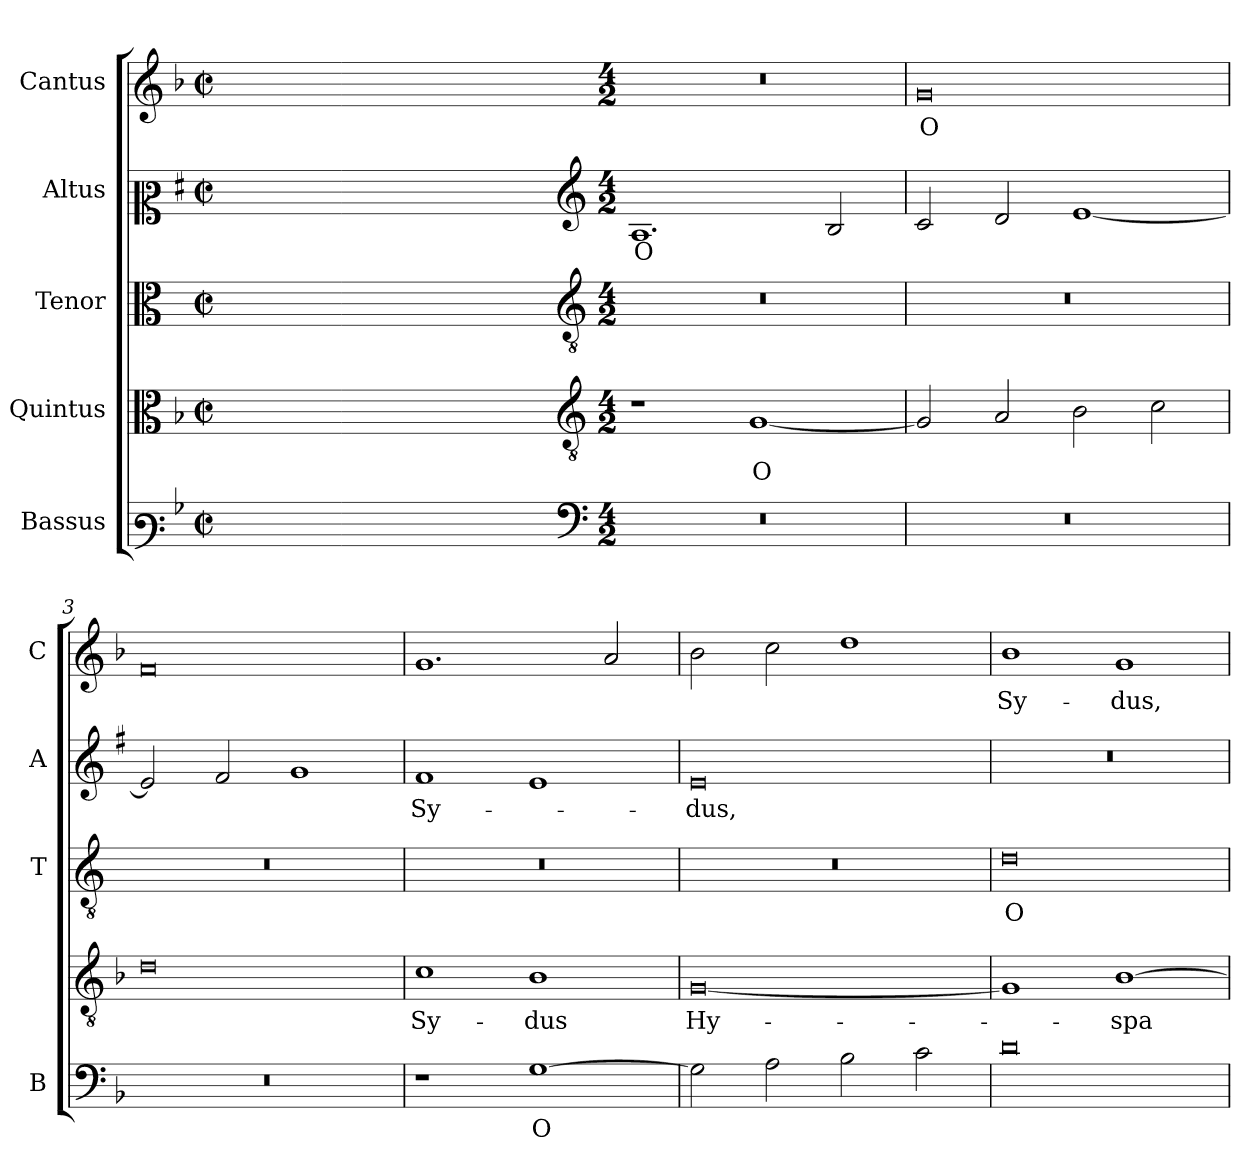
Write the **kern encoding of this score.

**kern	**text	**kern	**text	**kern	**text	**kern	**text	**kern	**text
*part5	*part5	*part4	*part4	*part3	*part3	*part2	*part2	*part1	*part1
*staff5	*staff5	*staff4	*staff4	*staff3	*staff3	*staff2	*staff2	*staff1	*staff1
*I"Bassus	*	*I"Quintus	*	*I"Tenor	*	*I"Altus	*	*I"Cantus	*
*I'B	*	*	*	*I'T	*	*I'A	*	*I'C	*
*clefF3	*	*clefC3	*	*clefC3	*	*clefC2	*	*clefG2	*
*	*	*	*	*ITrd4c7	*	*ITrd1c2	*	*	*
*k[b-]	*	*k[b-]	*	*k[b-]	*	*k[b-]	*	*k[b-]	*
*F:	*	*F:	*	*F:	*	*F:	*	*F:	*
*M2/2	*	*M2/2	*	*M2/2	*	*M2/2	*	*M2/2	*
*met(c|)	*	*met(c|)	*	*met(c|)	*	*met(c|)	*	*met(c|)	*
=	=	=	=	=	=	=	=	=	=
1ryy	.	1ryy	.	1ryy	.	1ryy	.	1ryy	.
=1X-	=1X-	=1X-	=1X-	=1X-	=1X-	=1X-	=1X-	=1X-	=1X-
4ryy	.	4ryy	.	4ryy	.	4ryy	.	4ryy	.
4ryy	.	4ryy	.	4ryy	.	4ryy	.	4ryy	.
4ryy	.	4ryy	.	4ryy	.	4ryy	.	4ryy	.
4ryy	.	4ryy	.	4ryy	.	4ryy	.	4ryy	.
=1-	=1-	=1-	=1-	=1-	=1-	=1-	=1-	=1-	=1-
*clefF4	*	*clefGv2	*	*clefGv2	*	*clefG2	*	*	*
*M4/2	*	*M4/2	*	*M4/2	*	*M4/2	*	*M4/2	*
!	!	!	!	!	!	!	!LO:LY:b	!	!
0r	.	1r	.	0r	.	1.G	O	0r	.
!	!	!	!LO:LY:b	!	!	!	!	!	!
.	.	[1G	O	.	.	.	.	.	.
.	.	.	.	.	.	2A/	.	.	.
=2	=2	=2	=2	=2	=2	=2	=2	=2	=2
!	!	!	!	!	!	!	!	!	!LO:LY:b
0r	.	2G/]	.	0r	.	2B-/	.	0g	O
.	.	2A/	.	.	.	2c/	.	.	.
.	.	2B-\	.	.	.	[1d	.	.	.
.	.	2c\	.	.	.	.	.	.	.
=3	=3	=3	=3	=3	=3	=3	=3	=3	=3
0r	.	0d	.	0r	.	2d/]	.	0f	.
.	.	.	.	.	.	2e/	.	.	.
.	.	.	.	.	.	1f	.	.	.
=4	=4	=4	=4	=4	=4	=4	=4	=4	=4
!	!	!	!LO:LY:b	!	!	!	!LO:LY:b	!	!
1r	.	1c	Sy-	0r	.	1e	Sy-	1.g	.
!	!LO:LY:b	!	!LO:LY:b	!	!	!	!	!	!
[1G	O	1B-	-dus	.	.	1d	.	.	.
.	.	.	.	.	.	.	.	2a/	.
=5	=5	=5	=5	=5	=5	=5	=5	=5	=5
!	!	!	!LO:LY:b	!	!	!	!LO:LY:b	!	!
2G\]	.	[0G	Hy-	0r	.	0d	-dus,	2b-\	.
2A\	.	.	.	.	.	.	.	2cc\	.
2B-\	.	.	.	.	.	.	.	1dd	.
2c\	.	.	.	.	.	.	.	.	.
!!LO:LB:g=z
=6	=6	=6	=6	=6	=6	=6	=6	=6	=6
!	!	!	!	!	!LO:LY:b	!	!	!	!LO:LY:b
0d	.	1G]	.	0G	O	0r	.	1b-	Sy-
!	!	!	!LO:LY:b	!	!	!	!	!	!LO:LY:b
.	.	[1B-	-spa-	.	.	.	.	1g	-dus,
=	=	=	=	=	=	=	=	=	=
*-	*-	*-	*-	*-	*-	*-	*-	*-	*-
